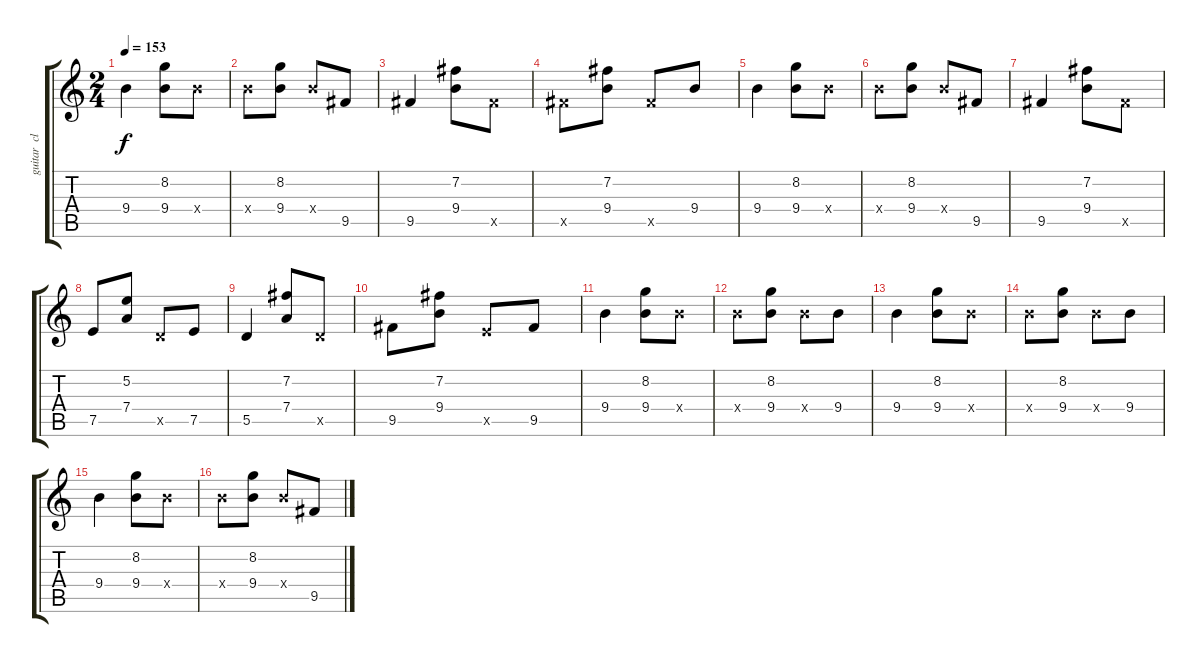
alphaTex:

\track ("guitar  clean  right" "guitar  cl") {instrument acousticguitarnylon}
\staff {score tabs}
\tuning (E4 B3 G3 D3 A2 E2) {hide}
\ts (2 4)
\tempo 153
\clef g2
\ks c
9.4.4{dy f} (8.2 9.4).8 9.4{x}.8 |
9.4{x}.8 (8.2 9.4).8 9.4{x}.8 9.5.8 |
9.5.4 (7.2 9.4).8 9.5{x}.8 |
9.5{x}.8 (7.2 9.4).8 9.5{x}.8 9.4.8 |
9.4.4 (8.2 9.4).8 9.4{x}.8 |
9.4{x}.8 (8.2 9.4).8 9.4{x}.8 9.5.8 |
9.5.4 (7.2 9.4).8 9.5{x}.8 |
7.5.8 (5.2 7.4).8 5.5{x}.8 7.5.8 |
5.5.4 (7.2 7.4).8 5.5{x}.8 |
9.5.8 (7.2 9.4).8 7.5{x}.8 9.5.8 |
9.4.4 (8.2 9.4).8 9.4{x}.8 |
9.4{x}.8 (8.2 9.4).8 9.4{x}.8 9.4.8 |
9.4.4 (8.2 9.4).8 9.4{x}.8 |
9.4{x}.8 (8.2 9.4).8 9.4{x}.8 9.4.8 |
9.4.4 (8.2 9.4).8 9.4{x}.8 |
9.4{x}.8 (8.2 9.4).8 9.4{x}.8 9.5.8
